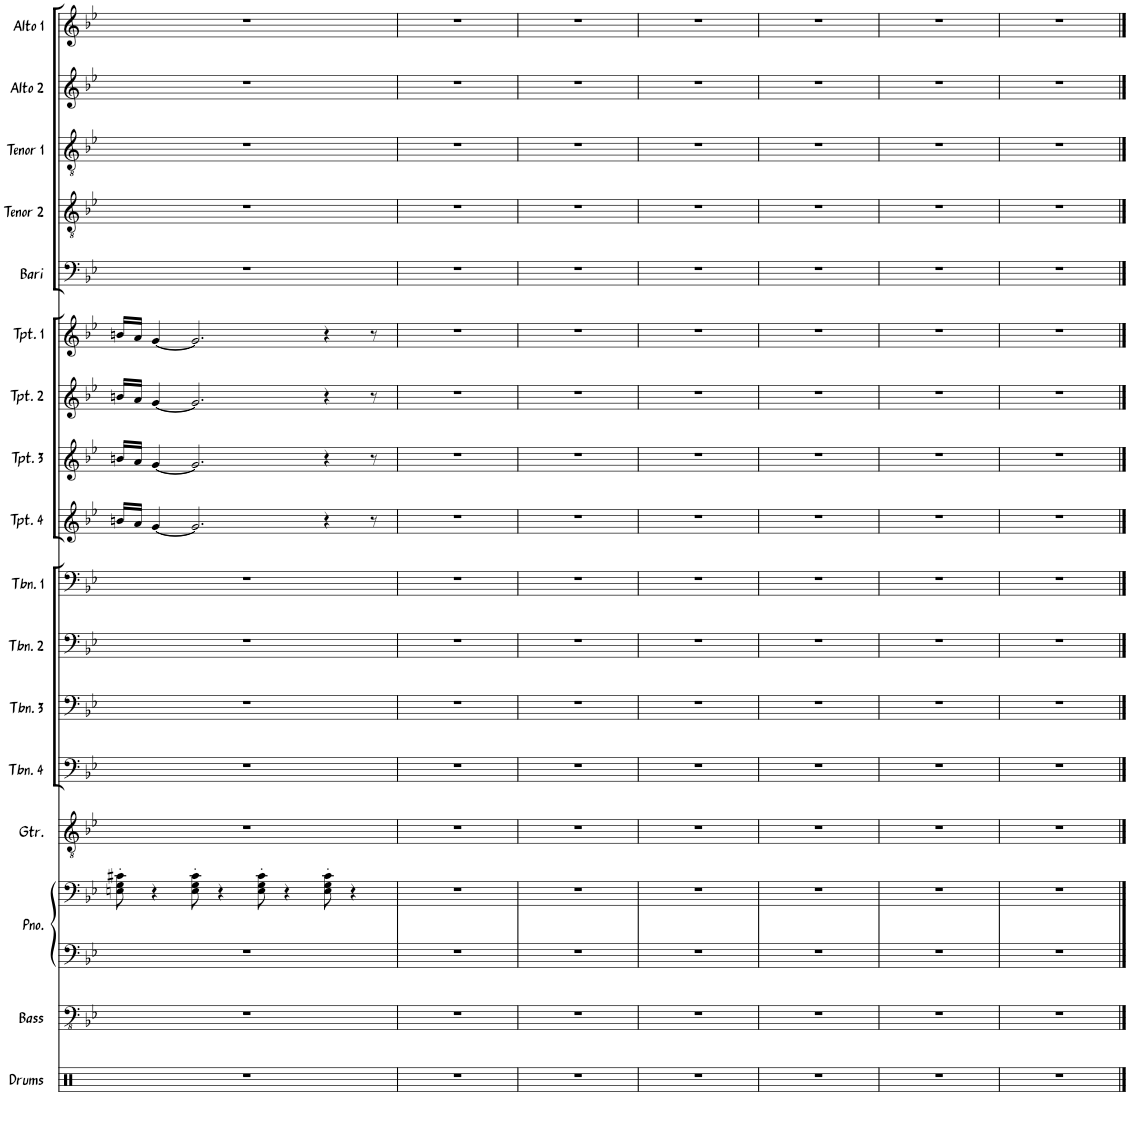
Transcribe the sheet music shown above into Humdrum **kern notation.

**kern	**kern	**kern	**kern	**kern	**kern	**kern	**kern	**kern	**kern	**kern	**kern	**kern	**kern	**kern	**kern	**kern	**kern
*part17	*part16	*part15	*part15	*part14	*part13	*part12	*part11	*part10	*part9	*part8	*part7	*part6	*part5	*part4	*part3	*part2	*part1
*staff18	*staff17	*staff16	*staff15	*staff14	*staff13	*staff12	*staff11	*staff10	*staff9	*staff8	*staff7	*staff6	*staff5	*staff4	*staff3	*staff2	*staff1
*I"Drums	*I"Bass	*I"Piano	*	*I"Guitar	*I"Trombone 4	*I"Trombone 3	*I"Trombone 2	*I"Trombone 1	*I"Trumpet 4	*I"Trumpet 3	*I"Trumpet 2	*I"Trumpet 1	*I"Bari Sax	*I"Tenor Sax 2	*I"Tenor Sax 1	*I"Alto Sax 2	*I"Alto Sax 1
*I'Drums	*I'Bass	*I'Pno.	*	*I'Gtr.	*I'Tbn. 4	*I'Tbn. 3	*I'Tbn. 2	*I'Tbn. 1	*I'Tpt. 4	*I'Tpt. 3	*I'Tpt. 2	*I'Tpt. 1	*I'Bari	*I'Tenor 2	*I'Tenor 1	*I'Alto 2	*I'Alto 1
!!LO:PB:g=z
*clefX	*clefFv4	*clefF4	*clefF4	*clefGv2	*clefF4	*clefF4	*clefF4	*clefF4	*clefG2	*clefG2	*clefG2	*clefG2	*clefF4	*clefGv2	*clefGv2	*clefG2	*clefG2
*	*	*	*	*	*	*	*	*	*Trd1c2	*Trd1c2	*Trd1c2	*Trd1c2	*Trd12c21	*Trd8c14	*Trd8c14	*Trd5c9	*Trd5c9
*k[]	*k[b-e-]	*k[b-e-]	*k[b-e-]	*k[b-e-]	*k[b-e-]	*k[b-e-]	*k[b-e-]	*k[b-e-]	*k[b-e-]	*k[b-e-]	*k[b-e-]	*k[b-e-]	*k[b-e-]	*k[b-e-]	*k[b-e-]	*k[b-e-]	*k[b-e-]
*M12/8	*M12/8	*M12/8	*M12/8	*M12/8	*M12/8	*M12/8	*M12/8	*M12/8	*M12/8	*M12/8	*M12/8	*M12/8	*M12/8	*M12/8	*M12/8	*M12/8	*M12/8
=16	=16	=16	=16	=16	=16	=16	=16	=16	=16	=16	=16	=16	=16	=16	=16	=16	=16
1.r	1.r	1.r	8En\' 8G\' 8c#X\'	1.r	1.r	1.r	1.r	1.r	16bn/LL	16bn/LL	16bn/LL	16bn/LL	1.r	1.r	1.r	1.r	1.r
.	.	.	.	.	.	.	.	.	16a/JJ	16a/JJ	16a/JJ	16a/JJ	.	.	.	.	.
.	.	.	4r	.	.	.	.	.	[4g/	[4g/	[4g/	[4g/	.	.	.	.	.
.	.	.	8E\' 8G\' 8c#\'	.	.	.	.	.	2.g/]	2.g/]	2.g/]	2.g/]	.	.	.	.	.
.	.	.	4r	.	.	.	.	.	.	.	.	.	.	.	.	.	.
.	.	.	8E\' 8G\' 8c#\'	.	.	.	.	.	.	.	.	.	.	.	.	.	.
.	.	.	4r	.	.	.	.	.	.	.	.	.	.	.	.	.	.
.	.	.	8E\' 8G\' 8c#\'	.	.	.	.	.	4r	4r	4r	4r	.	.	.	.	.
.	.	.	4r	.	.	.	.	.	.	.	.	.	.	.	.	.	.
.	.	.	.	.	.	.	.	.	8r	8r	8r	8r	.	.	.	.	.
=17	=17	=17	=17	=17	=17	=17	=17	=17	=17	=17	=17	=17	=17	=17	=17	=17	=17
1.r	1.r	1.r	1.r	1.r	1.r	1.r	1.r	1.r	1.r	1.r	1.r	1.r	1.r	1.r	1.r	1.r	1.r
=18	=18	=18	=18	=18	=18	=18	=18	=18	=18	=18	=18	=18	=18	=18	=18	=18	=18
1.r	1.r	1.r	1.r	1.r	1.r	1.r	1.r	1.r	1.r	1.r	1.r	1.r	1.r	1.r	1.r	1.r	1.r
=19	=19	=19	=19	=19	=19	=19	=19	=19	=19	=19	=19	=19	=19	=19	=19	=19	=19
1.r	1.r	1.r	1.r	1.r	1.r	1.r	1.r	1.r	1.r	1.r	1.r	1.r	1.r	1.r	1.r	1.r	1.r
=20	=20	=20	=20	=20	=20	=20	=20	=20	=20	=20	=20	=20	=20	=20	=20	=20	=20
1.r	1.r	1.r	1.r	1.r	1.r	1.r	1.r	1.r	1.r	1.r	1.r	1.r	1.r	1.r	1.r	1.r	1.r
=21	=21	=21	=21	=21	=21	=21	=21	=21	=21	=21	=21	=21	=21	=21	=21	=21	=21
1.r	1.r	1.r	1.r	1.r	1.r	1.r	1.r	1.r	1.r	1.r	1.r	1.r	1.r	1.r	1.r	1.r	1.r
=22	=22	=22	=22	=22	=22	=22	=22	=22	=22	=22	=22	=22	=22	=22	=22	=22	=22
1.r	1.r	1.r	1.r	1.r	1.r	1.r	1.r	1.r	1.r	1.r	1.r	1.r	1.r	1.r	1.r	1.r	1.r
==	==	==	==	==	==	==	==	==	==	==	==	==	==	==	==	==	==
*-	*-	*-	*-	*-	*-	*-	*-	*-	*-	*-	*-	*-	*-	*-	*-	*-	*-
